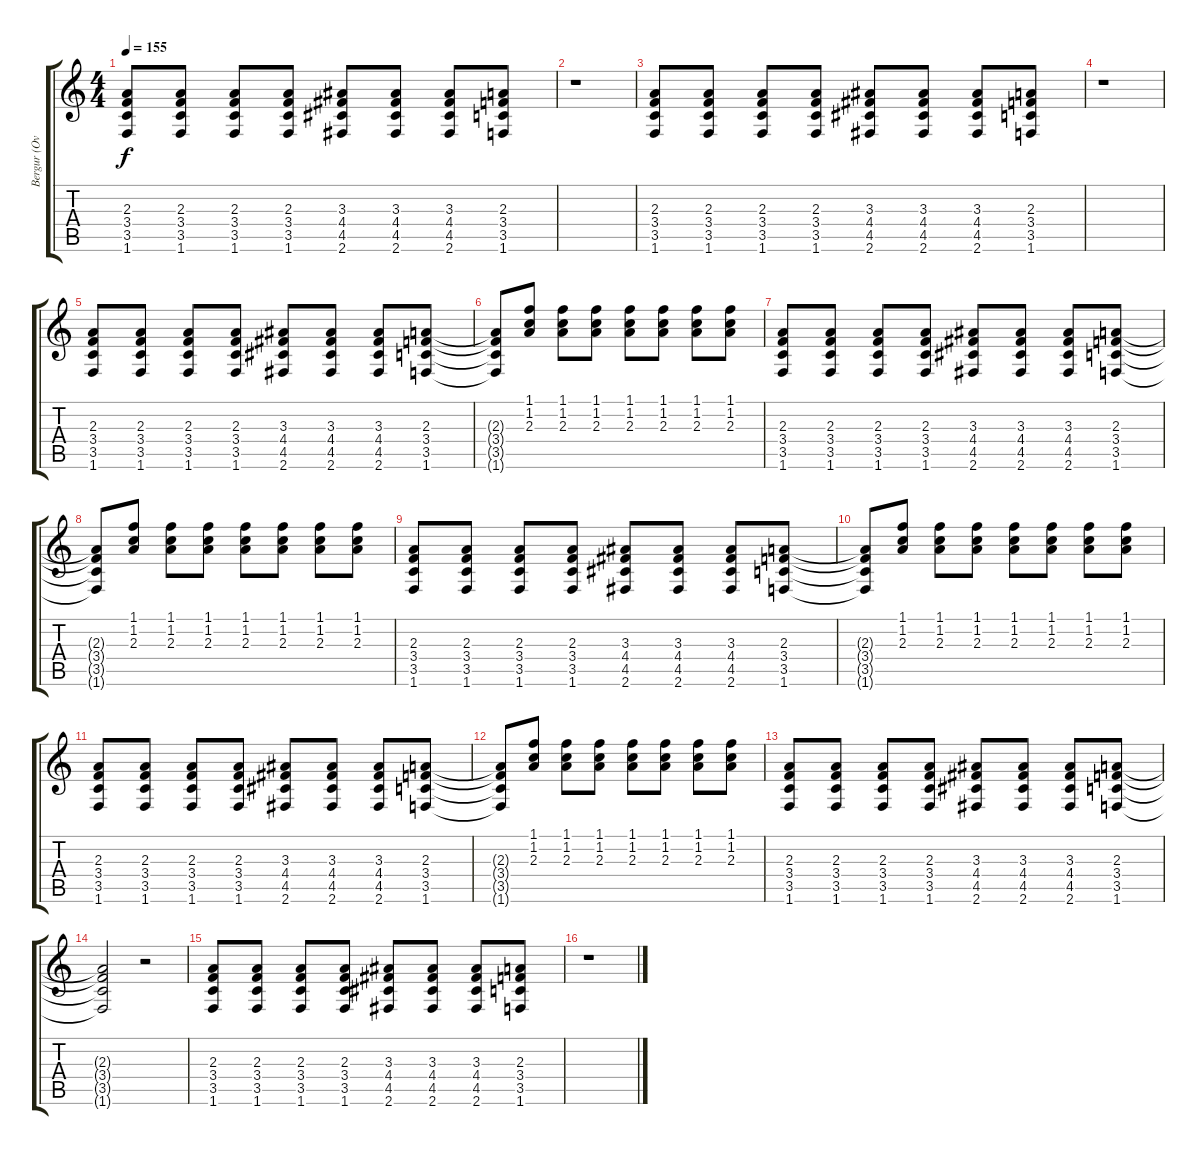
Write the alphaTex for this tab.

\track ("Bergur (Overdrive Guitar)" "Bergur (Ov") {instrument overdrivenguitar}
\staff {score tabs}
\tuning (E4 B3 G3 D3 A2 E2) {hide}
\ts (4 4)
\tempo 155
\clef g2
\ks c
(2.3 3.4 3.5 1.6).8{dy f} (2.3 3.4 3.5 1.6).8 (2.3 3.4 3.5 1.6).8 (2.3 3.4 3.5 1.6).8 (3.3 4.4 4.5 2.6).8 (3.3 4.4 4.5 2.6).8 (3.3 4.4 4.5 2.6).8 (2.3 3.4 3.5 1.6).8 |
r.1 |
(2.3 3.4 3.5 1.6).8 (2.3 3.4 3.5 1.6).8 (2.3 3.4 3.5 1.6).8 (2.3 3.4 3.5 1.6).8 (3.3 4.4 4.5 2.6).8 (3.3 4.4 4.5 2.6).8 (3.3 4.4 4.5 2.6).8 (2.3 3.4 3.5 1.6).8 |
r.1 |
(2.3 3.4 3.5 1.6).8 (2.3 3.4 3.5 1.6).8 (2.3 3.4 3.5 1.6).8 (2.3 3.4 3.5 1.6).8 (3.3 4.4 4.5 2.6).8 (3.3 4.4 4.5 2.6).8 (3.3 4.4 4.5 2.6).8 (2.3 3.4 3.5 1.6).8 |
(2.3{t} 3.4{t} 3.5{t} 1.6{t}).8 (1.1 1.2 2.3).8 (1.1 1.2 2.3).8 (1.1 1.2 2.3).8 (1.1 1.2 2.3).8 (1.1 1.2 2.3).8 (1.1 1.2 2.3).8 (1.1 1.2 2.3).8 |
(2.3 3.4 3.5 1.6).8 (2.3 3.4 3.5 1.6).8 (2.3 3.4 3.5 1.6).8 (2.3 3.4 3.5 1.6).8 (3.3 4.4 4.5 2.6).8 (3.3 4.4 4.5 2.6).8 (3.3 4.4 4.5 2.6).8 (2.3 3.4 3.5 1.6).8 |
(2.3{t} 3.4{t} 3.5{t} 1.6{t}).8 (1.1 1.2 2.3).8 (1.1 1.2 2.3).8 (1.1 1.2 2.3).8 (1.1 1.2 2.3).8 (1.1 1.2 2.3).8 (1.1 1.2 2.3).8 (1.1 1.2 2.3).8 |
(2.3 3.4 3.5 1.6).8 (2.3 3.4 3.5 1.6).8 (2.3 3.4 3.5 1.6).8 (2.3 3.4 3.5 1.6).8 (3.3 4.4 4.5 2.6).8 (3.3 4.4 4.5 2.6).8 (3.3 4.4 4.5 2.6).8 (2.3 3.4 3.5 1.6).8 |
(2.3{t} 3.4{t} 3.5{t} 1.6{t}).8 (1.1 1.2 2.3).8 (1.1 1.2 2.3).8 (1.1 1.2 2.3).8 (1.1 1.2 2.3).8 (1.1 1.2 2.3).8 (1.1 1.2 2.3).8 (1.1 1.2 2.3).8 |
(2.3 3.4 3.5 1.6).8 (2.3 3.4 3.5 1.6).8 (2.3 3.4 3.5 1.6).8 (2.3 3.4 3.5 1.6).8 (3.3 4.4 4.5 2.6).8 (3.3 4.4 4.5 2.6).8 (3.3 4.4 4.5 2.6).8 (2.3 3.4 3.5 1.6).8 |
(2.3{t} 3.4{t} 3.5{t} 1.6{t}).8 (1.1 1.2 2.3).8 (1.1 1.2 2.3).8 (1.1 1.2 2.3).8 (1.1 1.2 2.3).8 (1.1 1.2 2.3).8 (1.1 1.2 2.3).8 (1.1 1.2 2.3).8 |
(2.3 3.4 3.5 1.6).8 (2.3 3.4 3.5 1.6).8 (2.3 3.4 3.5 1.6).8 (2.3 3.4 3.5 1.6).8 (3.3 4.4 4.5 2.6).8 (3.3 4.4 4.5 2.6).8 (3.3 4.4 4.5 2.6).8 (2.3 3.4 3.5 1.6).8 |
(2.3{t} 3.4{t} 3.5{t} 1.6{t}).2 r.2 |
(2.3 3.4 3.5 1.6).8 (2.3 3.4 3.5 1.6).8 (2.3 3.4 3.5 1.6).8 (2.3 3.4 3.5 1.6).8 (3.3 4.4 4.5 2.6).8 (3.3 4.4 4.5 2.6).8 (3.3 4.4 4.5 2.6).8 (2.3 3.4 3.5 1.6).8 |
r.1
